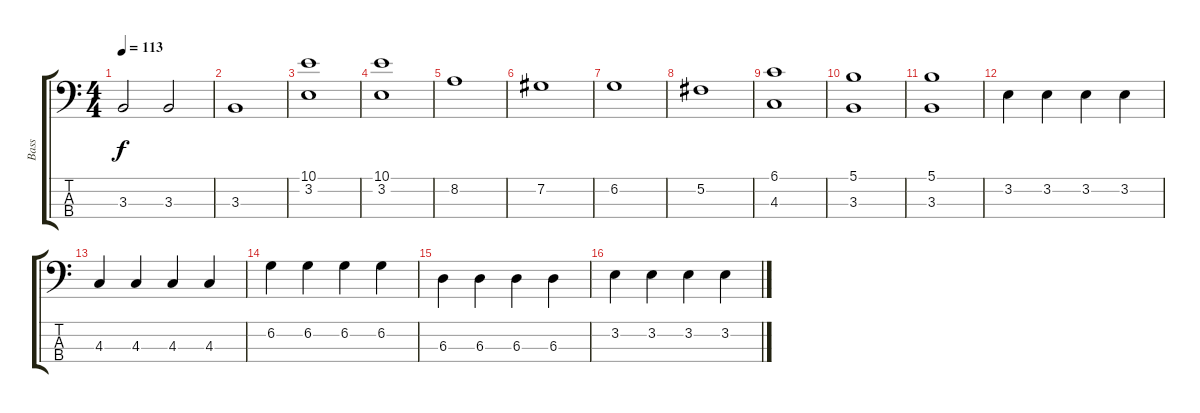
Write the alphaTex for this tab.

\track ("Bass" "Bass") {instrument electricbasspick}
\staff {score tabs}
\tuning (Gb2 Db2 Ab1 Eb1) {hide}
\ts (4 4)
\tempo 113
\clef f4
\ks c
3.3.2{dy f} 3.3.2 |
3.3.1 |
(10.1 3.2).1 |
(10.1 3.2).1 |
8.2.1 |
7.2.1 |
6.2.1 |
5.2.1 |
(6.1 4.3).1 |
(5.1 3.3).1 |
(5.1 3.3).1 |
3.2.4 3.2.4 3.2.4 3.2.4 |
4.3.4 4.3.4 4.3.4 4.3.4 |
6.2.4 6.2.4 6.2.4 6.2.4 |
6.3.4 6.3.4 6.3.4 6.3.4 |
3.2.4 3.2.4 3.2.4 3.2.4
